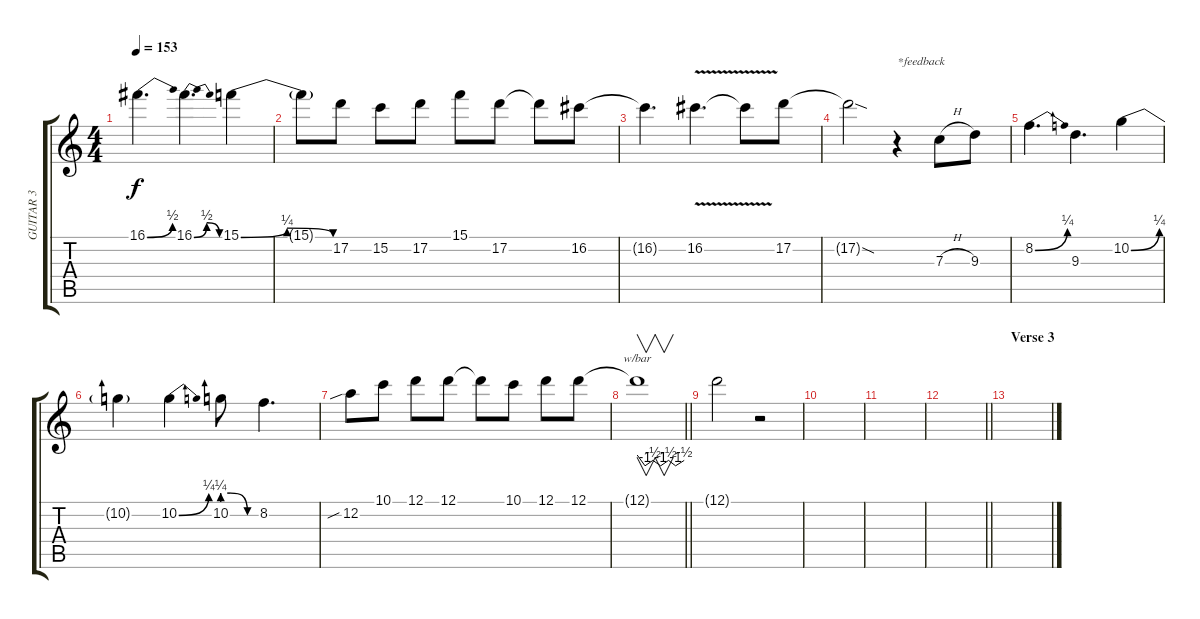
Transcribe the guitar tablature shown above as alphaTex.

\track ("GUITAR 3" "GUITAR 3") {instrument distortionguitar}
\staff {score tabs}
\tuning (D4 A3 F3 C3 G2 D2) {hide}
\ts (4 4)
\tempo 153
\clef g2
\ks c
16.1{be (bend 0 0 60 2)}.4{d dy f} 16.1{be (bendrelease 0 0 15 2 51 2 60 0)}.4{d} 15.1{be (bendrelease 0 0 30 1 30 1 60 0)}.4 |
15.1{t}.8 17.2.8 15.2.8 17.2.8 15.1.8 17.2.8 17.2{t}.8 16.2.8 |
16.2{t}.4{d} 16.2{v}.4{d} 16.2{t}.8 17.2.8 |
17.2{sod t}.2 r.4{txt "*feedback"} 7.3{h}.8 9.3.8 |
8.2{be (bend 0 0 60 1)}.4{d} 9.3.4{d} 10.2{be (bend 0 0 60 1)}.4 |
10.2{t}.4 10.2{be (bend 0 0 60 1)}.4 10.2{be (custom 0 1 15 1 45 0 60 0)}.8 8.2.4{d} |
12.2{sib}.8 10.1.8 12.1.8 12.1.8 12.1{t}.8 10.1.8 12.1.8 12.1.8 |
\barLineRight lightlight
12.1{t}.1{v tbe (custom default 0 0 10 -4 20 -2 30 -4 40 -2 49 -4 60 -2)} |
12.1{t}.2 r.2 |
|
|
\barLineRight lightlight
|
\section ("" "Verse 3")
